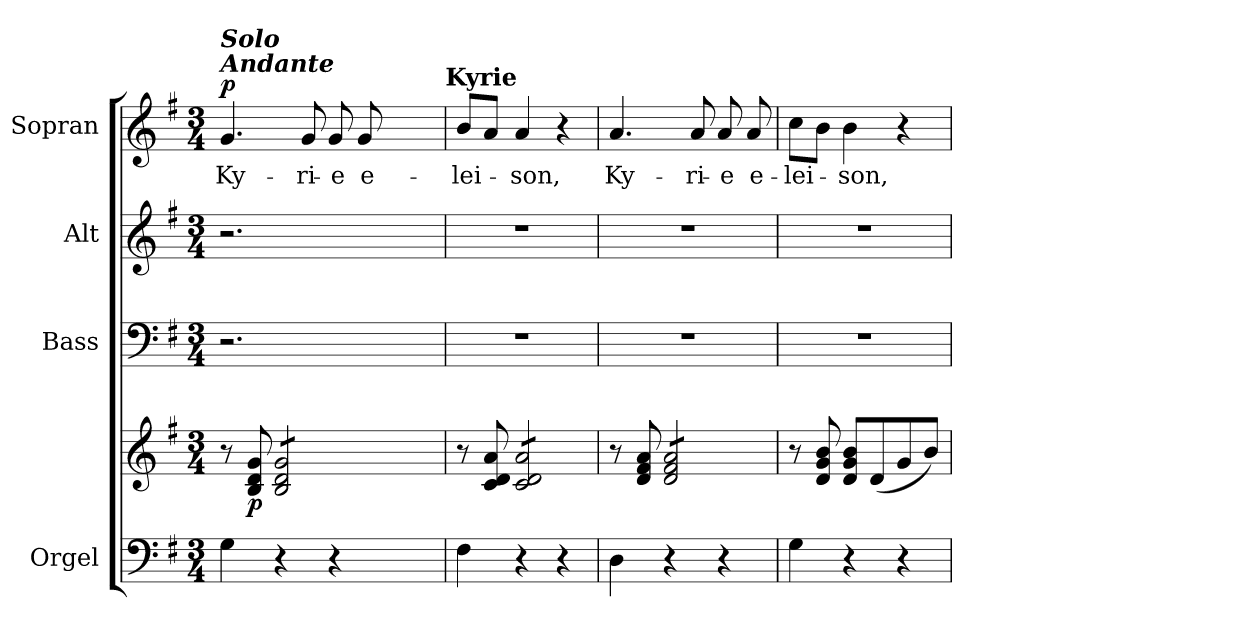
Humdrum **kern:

**kern	**kern	**dynam	**kern	**kern	**kern	**text	**dynam
*part4	*part4	*part4	*part3	*part2	*part1	*part1	*part1
*staff5	*staff4	*staff4/5	*staff3	*staff2	*staff1	*staff1	*staff1
*I"Orgel	*	*	*I"Bass	*I"Alt	*I"Sopran	*	*
*I'Org.	*	*	*I'B.	*I'A.	*I'S.	*	*
*clefF4	*clefG2	*	*clefF4	*clefG2	*clefG2	*	*
*k[f#]	*k[f#]	*	*k[f#]	*k[f#]	*k[f#]	*	*
*G:	*G:	*	*G:	*G:	*G:	*	*
*M3/4	*M3/4	*	*M3/4	*M3/4	*M3/4	*	*
=1	=1	=1	=1	=1	=1	=1	=1
!	!	!	!	!	!LO:TX:a:Bi:t=Andante	!	!
!	!	!	!	!	!LO:TX:a:Bi:t=Solo	!	!
!	!	!	!	!	!	!LO:LY:b	!LO:DY:a
4G\	8r	.	2.r	2.r	4.g/	Ky-	p
!	!	!LO:DY:b	!	!	!	!	!
.	8B/ 8d/ 8g/	p	.	.	.	.	.
*	*tremolo	*	*	*	*	*	*
4r	8B/ 8d/ 8g/L	.	.	.	.	.	.
!	!	!	!	!	!	!LO:LY:b	!
.	8B/ 8d/ 8g/	.	.	.	8g/	-ri-	.
!	!	!	!	!	!	!LO:LY:b	!
4r	8B/ 8d/ 8g/	.	.	.	8g/	-e	.
!	!	!	!	!	!	!LO:LY:b	!
.	8B/ 8d/ 8g/J	.	.	.	8g/	e-	.
*	*Xtremolo	*	*	*	*	*	*
4...ryy	4...ryy	.	4...ryy	4...ryy	4...ryy	.	.
!	!	!	!	!	!LO:TX:a:B:t=Kyrie	!	!
=2	=2	=2	=2	=2	=2	=2	=2
!	!	!	!	!	!	!LO:LY:b	!
4F#\	8r	.	2.r	2.r	8b/L	-lei-	.
.	8c/ 8d/ 8a/	.	.	.	8a/J	.	.
!	!	!	!	!	!	!LO:LY:b	!
*	*tremolo	*	*	*	*	*	*
4r	8c/ 8d/ 8a/L	.	.	.	4a/	-son,	.
.	8c/ 8d/ 8a/	.	.	.	.	.	.
4r	8c/ 8d/ 8a/	.	.	.	4r	.	.
.	8c/ 8d/ 8a/J	.	.	.	.	.	.
*	*Xtremolo	*	*	*	*	*	*
=3	=3	=3	=3	=3	=3	=3	=3
!	!	!	!	!	!	!LO:LY:b	!
4D\	8r	.	2.r	2.r	4.a/	Ky-	.
.	8d/ 8f#/ 8a/	.	.	.	.	.	.
*	*tremolo	*	*	*	*	*	*
4r	8d/ 8f#/ 8a/L	.	.	.	.	.	.
!	!	!	!	!	!	!LO:LY:b	!
.	8d/ 8f#/ 8a/	.	.	.	8a/	-ri-	.
!	!	!	!	!	!	!LO:LY:b	!
4r	8d/ 8f#/ 8a/	.	.	.	8a/	-e	.
!	!	!	!	!	!	!LO:LY:b	!
.	8d/ 8f#/ 8a/J	.	.	.	8a/	e-	.
*	*Xtremolo	*	*	*	*	*	*
=4	=4	=4	=4	=4	=4	=4	=4
!	!	!	!	!	!	!LO:LY:b	!
4G\	8r	.	2.r	2.r	8cc\L	-lei-	.
.	8d/ 8g/ 8b/	.	.	.	8b\J	.	.
!	!	!	!	!	!	!LO:LY:b	!
4r	8d/ 8g/ 8b/L	.	.	.	4b\	-son,	.
.	(<8d/	.	.	.	.	.	.
4r	8g/	.	.	.	4r	.	.
.	8b/J)	.	.	.	.	.	.
=	=	=	=	=	=	=	=
*-	*-	*-	*-	*-	*-	*-	*-
